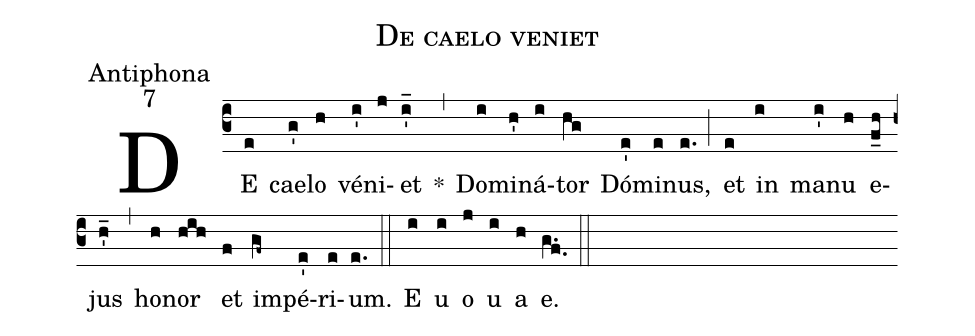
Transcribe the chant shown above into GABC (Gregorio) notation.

name:De caelo veniet;
office-part:Antiphona;
mode:7;
%%
(c3) DE(e) cae(g')lo(h) vé(i')ni(j)et(i'_) *(,) Do(i)mi(h')ná(i)tor(hg) Dó(e')mi(e)nus,(e.) (;) et(e) in(i) ma(i')nu(h) e(f_h)jus(h'_) (,) ho(h)nor(hih) et(f) im(gf~)pé(e')ri(e)um.(e.) (::)
<eu>E(i) u(i) o(j) u(i) a(h) e.</eu>(g.f.) (::)
